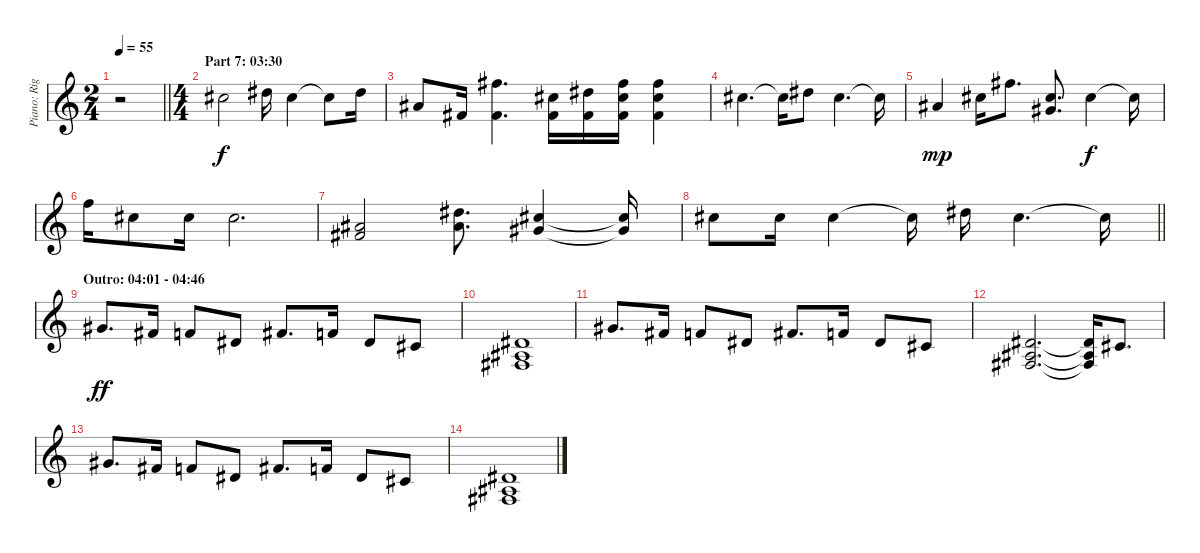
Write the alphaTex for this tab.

\track ("Piano: Right Hand" "Piano: Rig") {instrument acousticgrandpiano}
\staff {score}
\tuning (Eb4 Bb3 Gb3 Db3 Ab2 Eb2) {hide}
\ts (2 4)
\tempo 55
\clef g2
\barLineRight lightlight
\ks c
r.2{dy f} |
\ts (4 4)
\section ("" "Part 7: 03:30")
15.2.2 12.1.16 15.2.4 15.2{t}.8 12.1.16 |
12.2.8 12.3.16 (15.1 12.3).4{d} (15.2 12.3).16 (12.1 12.3).16 (15.1 15.2 12.3).16 (15.1 15.2 12.3).4 |
15.2.4{d} 15.2{t}.16 12.1.8 15.2.4{d} 15.2{t}.16 |
12.2.4{dy mp} 15.2.16 15.1.8{d} (15.2 14.3).8{d} 15.2.4{dy f} 15.2{t}.16 |
14.1.16 15.2.8 15.2.16 15.2.2{d} |
(12.2 12.3).2 (12.1 12.2).8{d} (15.2 14.3).4 (15.2{t} 14.3{t}).16 |
\barLineRight lightlight
15.2.8 15.2.16 15.2.4 15.2{t}.16 12.1.16 15.2.4{d} 15.2{t}.16 |
\section ("" "Outro: 04:01 - 04:46")
5.1.8{d dy ff} 3.1.16 2.1.8 0.1.8 3.1.8{d} 2.1.16 0.1.8 3.2.8 |
(0.1 0.2 0.3).1 |
5.1.8{d} 3.1.16 2.1.8 0.1.8 3.1.8{d} 2.1.16 0.1.8 3.2.8 |
(0.1 0.2 0.3).2{d} (0.1{t} 0.2{t} 0.3{t}).16 3.2.8{d} |
5.1.8{d} 3.1.16 2.1.8 0.1.8 3.1.8{d} 2.1.16 0.1.8 3.2.8 |
(0.1 0.2 0.3).1
